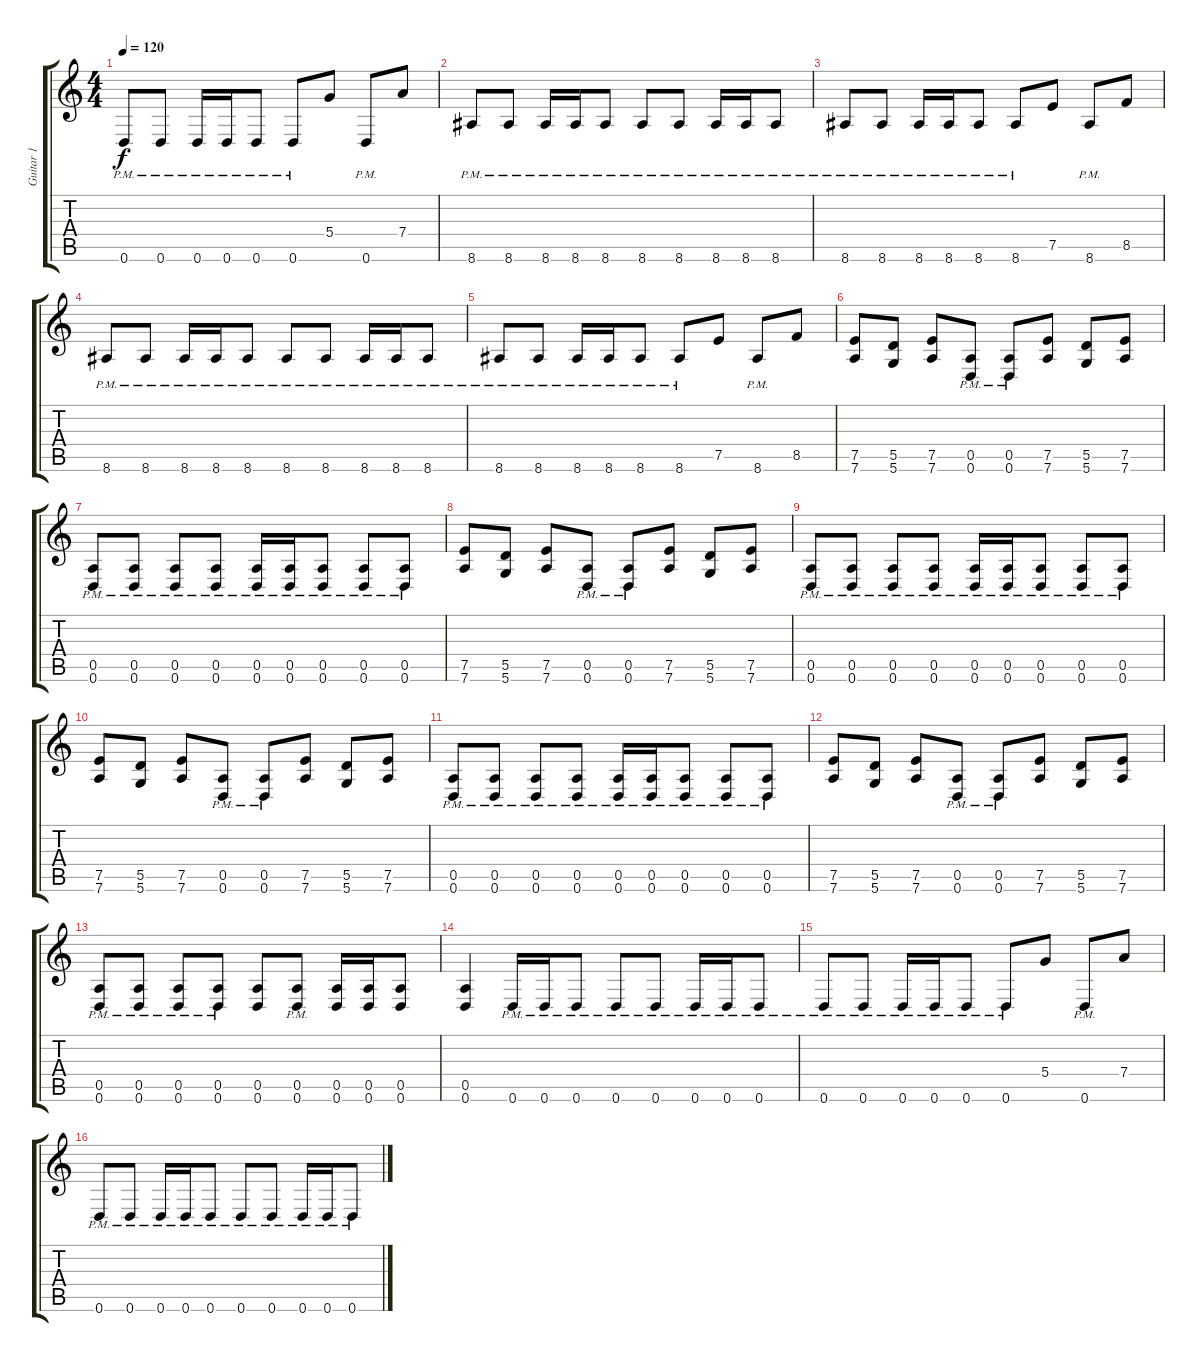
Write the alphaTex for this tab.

\track ("Guitar 1" "Guitar 1") {instrument distortionguitar}
\staff {score tabs}
\tuning (E4 B3 G3 D3 A2 D2) {hide}
\ts (4 4)
\tempo 120
\clef g2
\ks c
0.6{pm}.8{dy f} 0.6{pm}.8 0.6{pm}.16 0.6{pm}.16 0.6{pm}.8 0.6{pm}.8 5.4.8 0.6{pm}.8 7.4.8 |
8.6{pm}.8 8.6{pm}.8 8.6{pm}.16 8.6{pm}.16 8.6{pm}.8 8.6{pm}.8 8.6{pm}.8 8.6{pm}.16 8.6{pm}.16 8.6{pm}.8 |
8.6{pm}.8 8.6{pm}.8 8.6{pm}.16 8.6{pm}.16 8.6{pm}.8 8.6{pm}.8 7.5.8 8.6{pm}.8 8.5.8 |
8.6{pm}.8 8.6{pm}.8 8.6{pm}.16 8.6{pm}.16 8.6{pm}.8 8.6{pm}.8 8.6{pm}.8 8.6{pm}.16 8.6{pm}.16 8.6{pm}.8 |
8.6{pm}.8 8.6{pm}.8 8.6{pm}.16 8.6{pm}.16 8.6{pm}.8 8.6{pm}.8 7.5.8 8.6{pm}.8 8.5.8 |
(7.5 7.6).8 (5.5 5.6).8 (7.5 7.6).8 (0.5{pm} 0.6{pm}).8 (0.5{pm} 0.6{pm}).8 (7.5 7.6).8 (5.5 5.6).8 (7.5 7.6).8 |
(0.5{pm} 0.6{pm}).8 (0.5{pm} 0.6{pm}).8 (0.5{pm} 0.6{pm}).8 (0.5{pm} 0.6{pm}).8 (0.5{pm} 0.6{pm}).16 (0.5{pm} 0.6{pm}).16 (0.5{pm} 0.6{pm}).8 (0.5{pm} 0.6{pm}).8 (0.5{pm} 0.6{pm}).8 |
(7.5 7.6).8 (5.5 5.6).8 (7.5 7.6).8 (0.5{pm} 0.6{pm}).8 (0.5{pm} 0.6{pm}).8 (7.5 7.6).8 (5.5 5.6).8 (7.5 7.6).8 |
(0.5{pm} 0.6{pm}).8 (0.5{pm} 0.6{pm}).8 (0.5{pm} 0.6{pm}).8 (0.5{pm} 0.6{pm}).8 (0.5{pm} 0.6{pm}).16 (0.5{pm} 0.6{pm}).16 (0.5{pm} 0.6{pm}).8 (0.5{pm} 0.6{pm}).8 (0.5{pm} 0.6{pm}).8 |
(7.5 7.6).8 (5.5 5.6).8 (7.5 7.6).8 (0.5{pm} 0.6{pm}).8 (0.5{pm} 0.6{pm}).8 (7.5 7.6).8 (5.5 5.6).8 (7.5 7.6).8 |
(0.5{pm} 0.6{pm}).8 (0.5{pm} 0.6{pm}).8 (0.5{pm} 0.6{pm}).8 (0.5{pm} 0.6{pm}).8 (0.5{pm} 0.6{pm}).16 (0.5{pm} 0.6{pm}).16 (0.5{pm} 0.6{pm}).8 (0.5{pm} 0.6{pm}).8 (0.5{pm} 0.6{pm}).8 |
(7.5 7.6).8 (5.5 5.6).8 (7.5 7.6).8 (0.5{pm} 0.6{pm}).8 (0.5{pm} 0.6{pm}).8 (7.5 7.6).8 (5.5 5.6).8 (7.5 7.6).8 |
(0.5{pm} 0.6{pm}).8 (0.5{pm} 0.6{pm}).8 (0.5{pm} 0.6{pm}).8 (0.5{pm} 0.6{pm}).8 (0.5 0.6).8 (0.5{pm} 0.6{pm}).8 (0.5 0.6).16 (0.5 0.6).16 (0.5 0.6).8 |
(0.5 0.6).4 0.6{pm}.16 0.6{pm}.16 0.6{pm}.8 0.6{pm}.8 0.6{pm}.8 0.6{pm}.16 0.6{pm}.16 0.6{pm}.8 |
0.6{pm}.8 0.6{pm}.8 0.6{pm}.16 0.6{pm}.16 0.6{pm}.8 0.6{pm}.8 5.4.8 0.6{pm}.8 7.4.8 |
0.6{pm}.8 0.6{pm}.8 0.6{pm}.16 0.6{pm}.16 0.6{pm}.8 0.6{pm}.8 0.6{pm}.8 0.6{pm}.16 0.6{pm}.16 0.6{pm}.8
